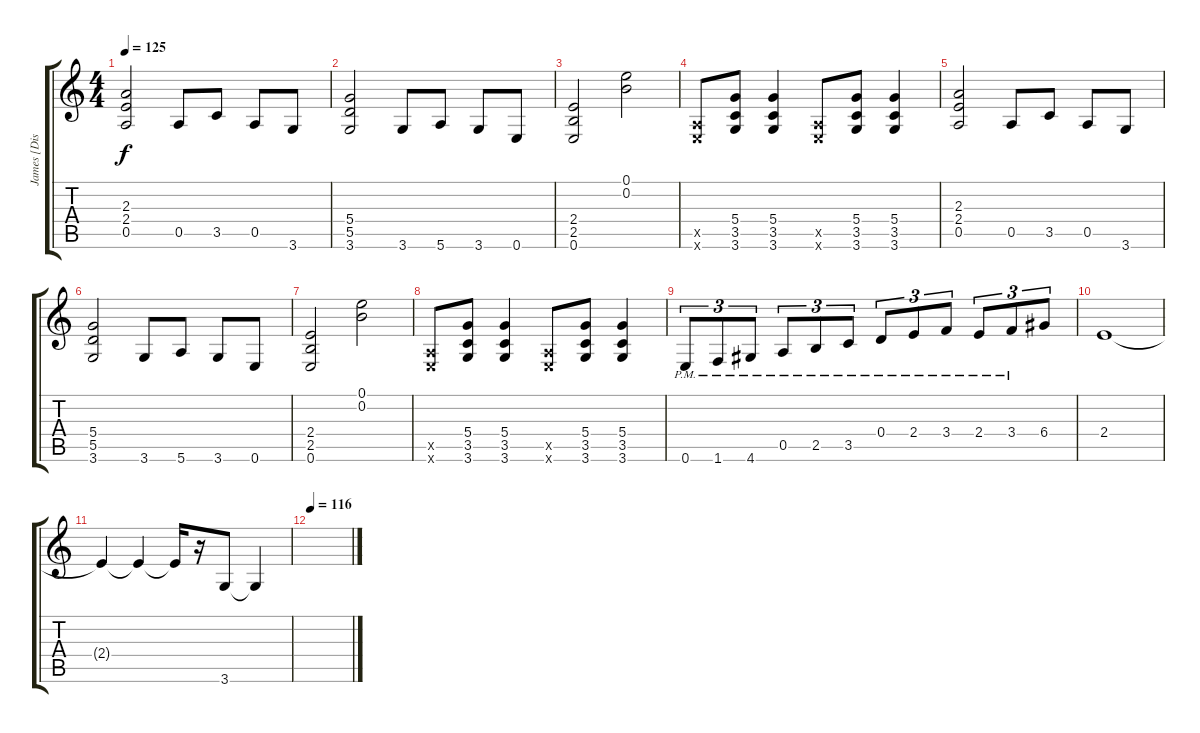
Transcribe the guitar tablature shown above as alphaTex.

\track ("James [Distortion]" "James [Dis") {instrument distortionguitar}
\staff {score tabs}
\tuning (E4 B3 G3 D3 A2 E2) {hide}
\ts (4 4)
\tempo 125
\clef g2
\ks c
(2.3 2.4 0.5).2{dy f} 0.5.8 3.5.8 0.5.8 3.6.8 |
(5.4 5.5 3.6).2 3.6.8 5.6.8 3.6.8 0.6.8 |
(2.4 2.5 0.6).2 (0.1 0.2).2 |
(0.5{x} 0.6{x}).8 (5.4 3.5 3.6).8 (5.4 3.5 3.6).4 (0.5{x} 0.6{x}).8 (5.4 3.5 3.6).8 (5.4 3.5 3.6).4 |
(2.3 2.4 0.5).2 0.5.8 3.5.8 0.5.8 3.6.8 |
(5.4 5.5 3.6).2 3.6.8 5.6.8 3.6.8 0.6.8 |
(2.4 2.5 0.6).2 (0.1 0.2).2 |
(0.5{x} 0.6{x}).8 (5.4 3.5 3.6).8 (5.4 3.5 3.6).4 (0.5{x} 0.6{x}).8 (5.4 3.5 3.6).8 (5.4 3.5 3.6).4 |
0.6{pm}.8{tu (3 2)} 1.6{pm}.8{tu (3 2)} 4.6{pm}.8{tu (3 2)} 0.5{pm}.8{tu (3 2)} 2.5{pm}.8{tu (3 2)} 3.5{pm}.8{tu (3 2)} 0.4{pm}.8{tu (3 2)} 2.4{pm}.8{tu (3 2)} 3.4{pm}.8{tu (3 2)} 2.4{pm}.8{tu (3 2)} 3.4{pm}.8{tu (3 2)} 6.4.8{tu (3 2)} |
2.4.1 |
2.4{t}.4 2.4{t}.4 2.4{t}.16 r.16 3.6.8 3.6{t}.4 |
\tempo 116
